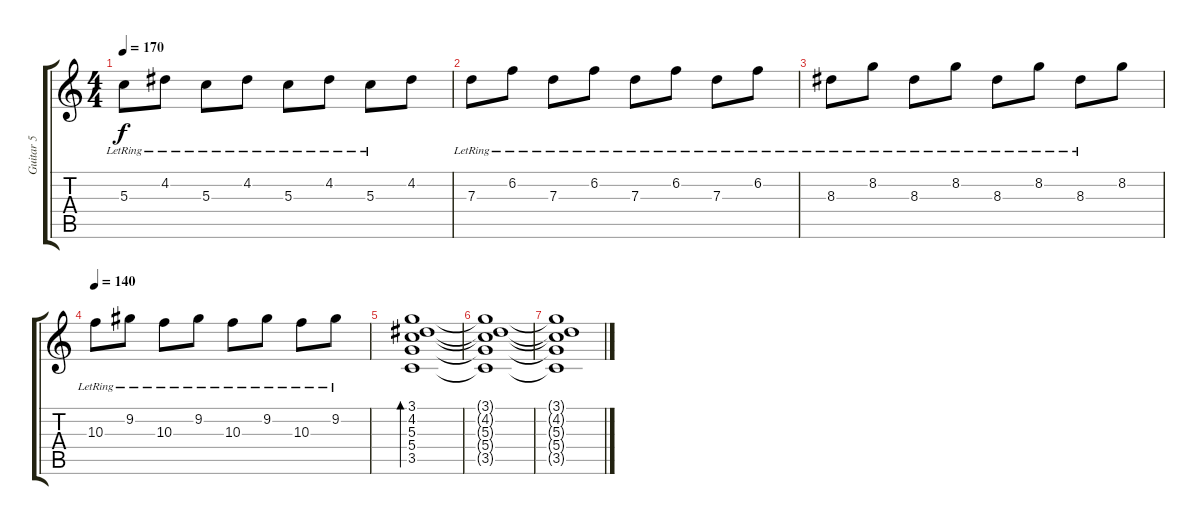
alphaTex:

\track ("Guitar 5" "Guitar 5") {instrument acousticguitarnylon}
\staff {score tabs}
\tuning (E4 B3 G3 D3 A2 E2) {hide}
\ts (4 4)
\tempo 170
\clef g2
\ks c
5.3{lr}.8{dy f} 4.2{lr}.8 5.3{lr}.8 4.2{lr}.8 5.3{lr}.8 4.2{lr}.8 5.3{lr}.8 4.2.8 |
7.3{lr}.8 6.2{lr}.8 7.3{lr}.8 6.2{lr}.8 7.3{lr}.8 6.2{lr}.8 7.3{lr}.8 6.2{lr}.8 |
8.3{lr}.8 8.2{lr}.8 8.3{lr}.8 8.2{lr}.8 8.3{lr}.8 8.2{lr}.8 8.3{lr}.8 8.2.8 |
\tempo 140
10.3{lr}.8 9.2{lr}.8 10.3{lr}.8 9.2{lr}.8 10.3{lr}.8 9.2{lr}.8 10.3{lr}.8 9.2{lr}.8 |
(3.1 4.2 5.3 5.4 3.5).1{bd 240} |
(3.1{t} 4.2{t} 5.3{t} 5.4{t} 3.5{t}).1 |
(3.1{t} 4.2{t} 5.3{t} 5.4{t} 3.5{t}).1
